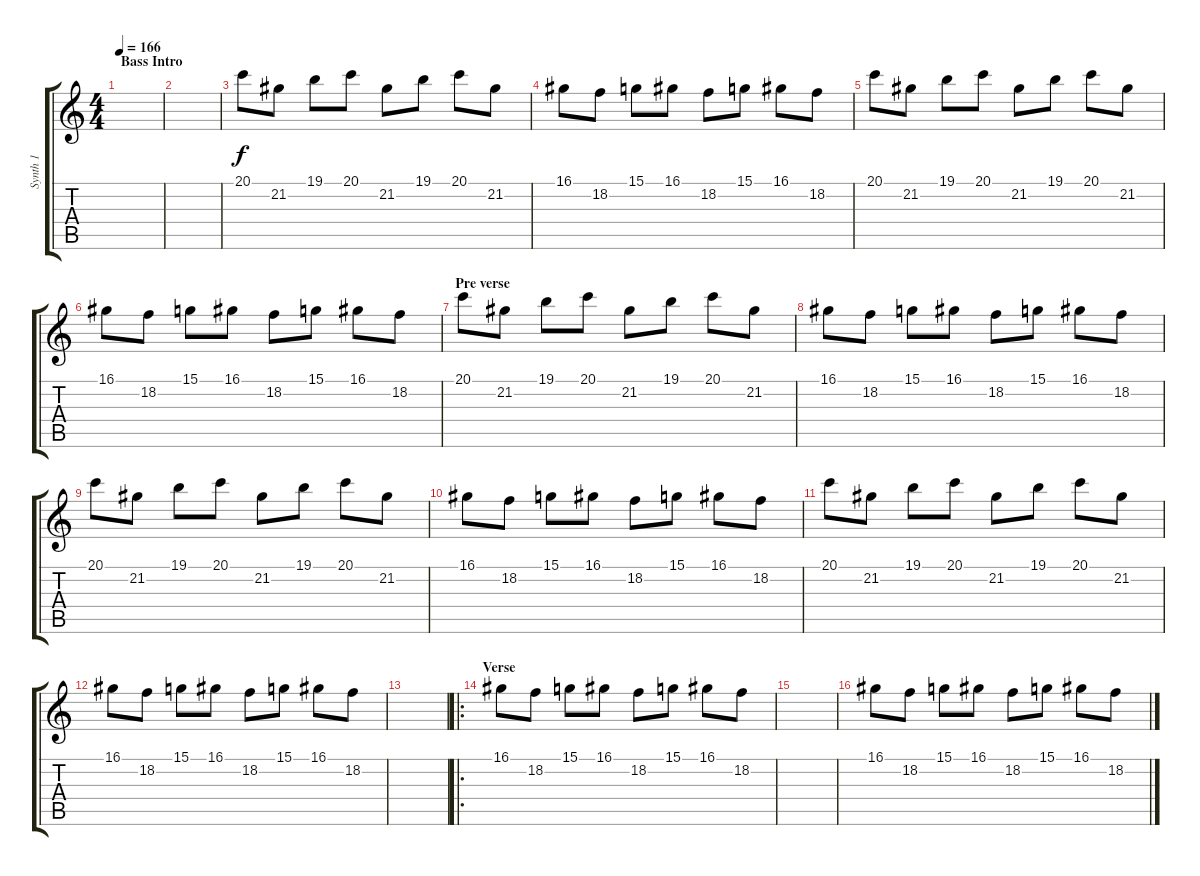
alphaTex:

\track ("Synth 1" "Synth 1") {instrument fx1rain}
\staff {score tabs}
\tuning (E4 B3 G3 D3 A2 E2) {hide}
\ts (4 4)
\section ("" "Bass Intro")
\tempo 166
\clef g2
\ks c
|
|
20.1.8 21.2.8 19.1.8 20.1.8 21.2.8 19.1.8 20.1.8 21.2.8 |
16.1.8 18.2.8 15.1.8 16.1.8 18.2.8 15.1.8 16.1.8 18.2.8 |
20.1.8 21.2.8 19.1.8 20.1.8 21.2.8 19.1.8 20.1.8 21.2.8 |
16.1.8 18.2.8 15.1.8 16.1.8 18.2.8 15.1.8 16.1.8 18.2.8 |
\section ("" "Pre verse")
20.1.8 21.2.8 19.1.8 20.1.8 21.2.8 19.1.8 20.1.8 21.2.8 |
16.1.8 18.2.8 15.1.8 16.1.8 18.2.8 15.1.8 16.1.8 18.2.8 |
20.1.8 21.2.8 19.1.8 20.1.8 21.2.8 19.1.8 20.1.8 21.2.8 |
16.1.8 18.2.8 15.1.8 16.1.8 18.2.8 15.1.8 16.1.8 18.2.8 |
20.1.8 21.2.8 19.1.8 20.1.8 21.2.8 19.1.8 20.1.8 21.2.8 |
16.1.8 18.2.8 15.1.8 16.1.8 18.2.8 15.1.8 16.1.8 18.2.8 |
|
\ro
\section ("" "Verse")
16.1.8 18.2.8 15.1.8 16.1.8 18.2.8 15.1.8 16.1.8 18.2.8 |
|
16.1.8 18.2.8 15.1.8 16.1.8 18.2.8 15.1.8 16.1.8 18.2.8
